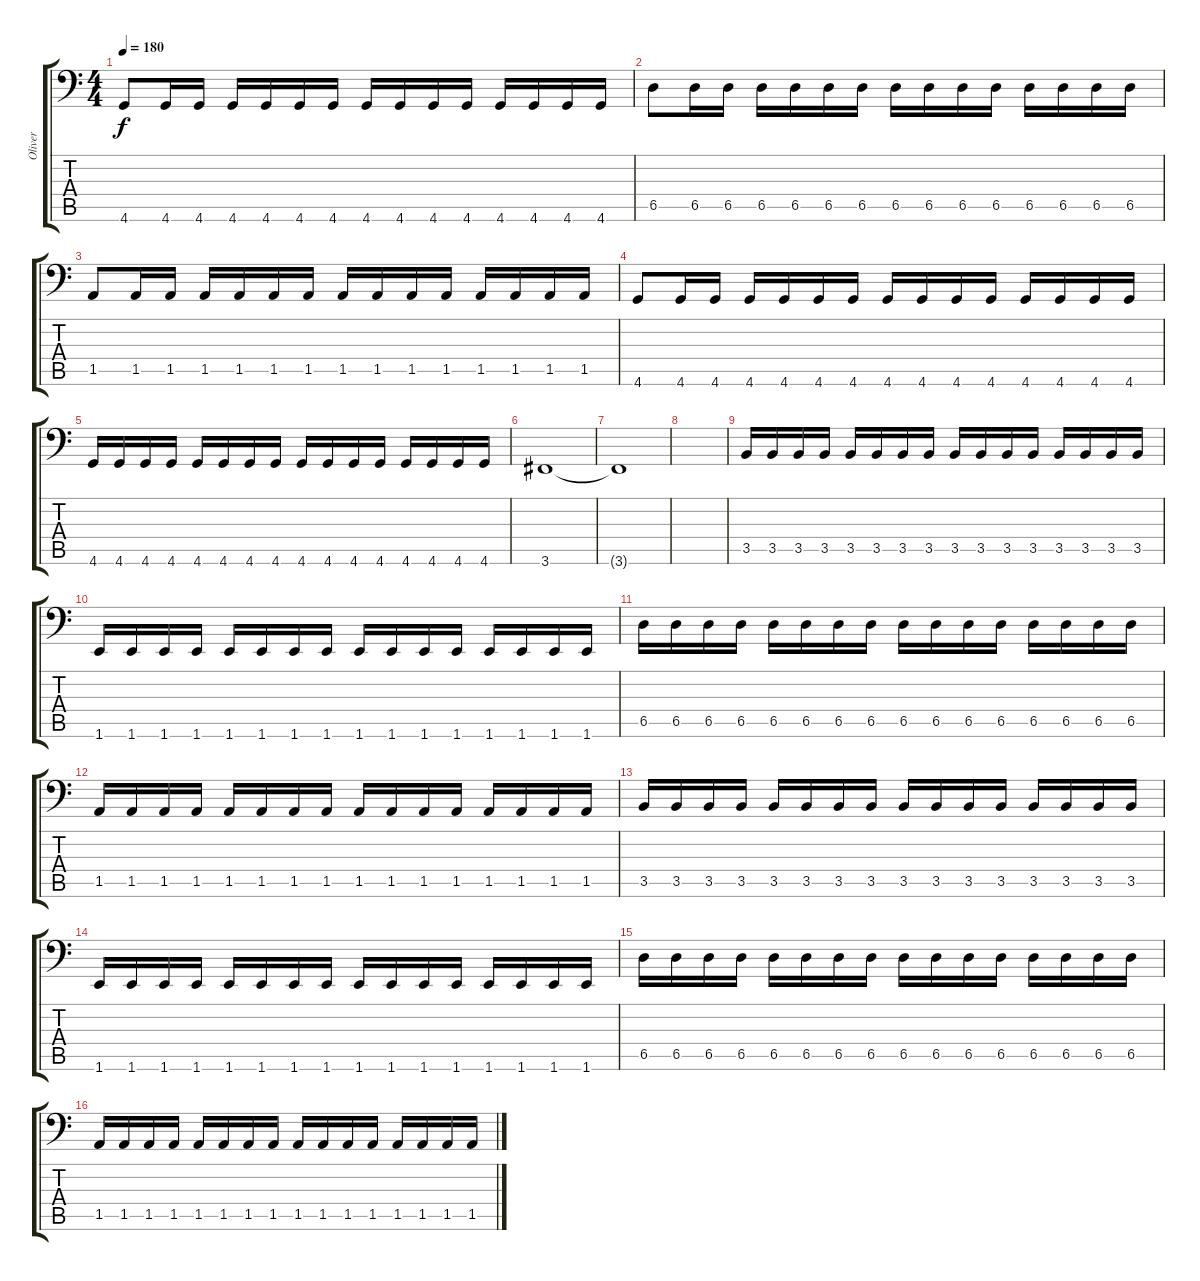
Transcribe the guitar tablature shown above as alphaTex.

\track ("Oliver" "Oliver") {instrument electricbasspick}
\staff {score tabs}
\tuning (Eb3 Bb2 Gb2 Db2 Ab1 Eb1) {hide}
\ts (4 4)
\tempo 180
\clef f4
\ks c
4.6.8{dy f} 4.6.16 4.6.16 4.6.16 4.6.16 4.6.16 4.6.16 4.6.16 4.6.16 4.6.16 4.6.16 4.6.16 4.6.16 4.6.16 4.6.16 |
6.5.8 6.5.16 6.5.16 6.5.16 6.5.16 6.5.16 6.5.16 6.5.16 6.5.16 6.5.16 6.5.16 6.5.16 6.5.16 6.5.16 6.5.16 |
1.5.8 1.5.16 1.5.16 1.5.16 1.5.16 1.5.16 1.5.16 1.5.16 1.5.16 1.5.16 1.5.16 1.5.16 1.5.16 1.5.16 1.5.16 |
4.6.8 4.6.16 4.6.16 4.6.16 4.6.16 4.6.16 4.6.16 4.6.16 4.6.16 4.6.16 4.6.16 4.6.16 4.6.16 4.6.16 4.6.16 |
4.6.16 4.6.16 4.6.16 4.6.16 4.6.16 4.6.16 4.6.16 4.6.16 4.6.16 4.6.16 4.6.16 4.6.16 4.6.16 4.6.16 4.6.16 4.6.16 |
3.6.1 |
3.6{t}.1 |
|
3.5.16 3.5.16 3.5.16 3.5.16 3.5.16 3.5.16 3.5.16 3.5.16 3.5.16 3.5.16 3.5.16 3.5.16 3.5.16 3.5.16 3.5.16 3.5.16 |
1.6.16 1.6.16 1.6.16 1.6.16 1.6.16 1.6.16 1.6.16 1.6.16 1.6.16 1.6.16 1.6.16 1.6.16 1.6.16 1.6.16 1.6.16 1.6.16 |
6.5.16 6.5.16 6.5.16 6.5.16 6.5.16 6.5.16 6.5.16 6.5.16 6.5.16 6.5.16 6.5.16 6.5.16 6.5.16 6.5.16 6.5.16 6.5.16 |
1.5.16 1.5.16 1.5.16 1.5.16 1.5.16 1.5.16 1.5.16 1.5.16 1.5.16 1.5.16 1.5.16 1.5.16 1.5.16 1.5.16 1.5.16 1.5.16 |
3.5.16 3.5.16 3.5.16 3.5.16 3.5.16 3.5.16 3.5.16 3.5.16 3.5.16 3.5.16 3.5.16 3.5.16 3.5.16 3.5.16 3.5.16 3.5.16 |
1.6.16 1.6.16 1.6.16 1.6.16 1.6.16 1.6.16 1.6.16 1.6.16 1.6.16 1.6.16 1.6.16 1.6.16 1.6.16 1.6.16 1.6.16 1.6.16 |
6.5.16 6.5.16 6.5.16 6.5.16 6.5.16 6.5.16 6.5.16 6.5.16 6.5.16 6.5.16 6.5.16 6.5.16 6.5.16 6.5.16 6.5.16 6.5.16 |
1.5.16 1.5.16 1.5.16 1.5.16 1.5.16 1.5.16 1.5.16 1.5.16 1.5.16 1.5.16 1.5.16 1.5.16 1.5.16 1.5.16 1.5.16 1.5.16
